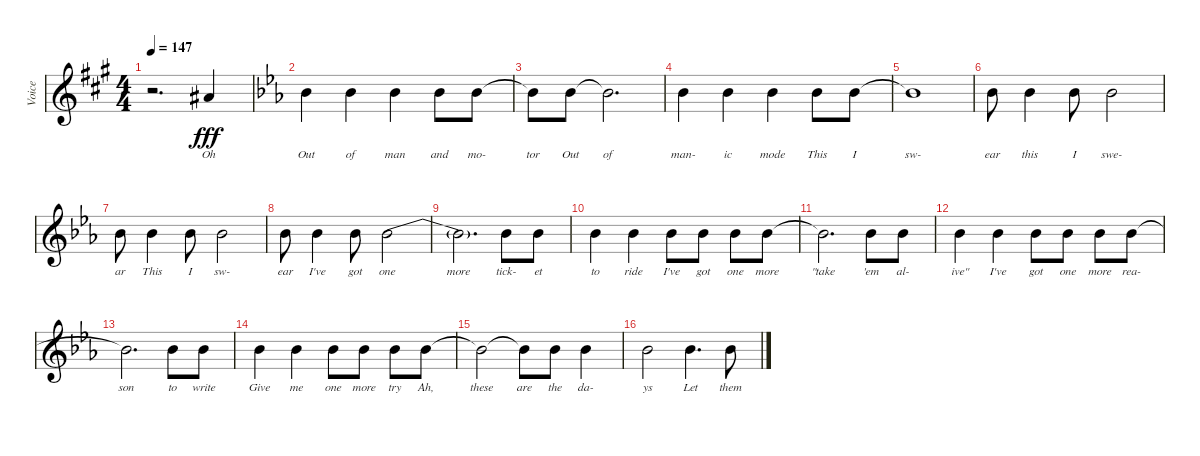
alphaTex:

\track ("Voice" "Voice") {instrument viola}
\staff {score}
\tuning (E4 B3 G3 D3 A2 E2 B1) {hide}
\ts (4 4)
\tempo 147
\clef g2
\ks a
r.2{d dy fff} 6.1.4{lyrics (0 "Oh") lyrics (1 "") lyrics (2 "") lyrics (3 "") lyrics (4 "")} |
\ks eb
6.1.4{lyrics (0 "Out") lyrics (1 "") lyrics (2 "") lyrics (3 "") lyrics (4 "")} 6.1.4{lyrics (0 "of") lyrics (1 "") lyrics (2 "") lyrics (3 "") lyrics (4 "")} 6.1.4{lyrics (0 "man") lyrics (1 "") lyrics (2 "") lyrics (3 "") lyrics (4 "")} 6.1.8{lyrics (0 "and") lyrics (1 "") lyrics (2 "") lyrics (3 "") lyrics (4 "")} 6.1.8{lyrics (0 "mo-") lyrics (1 "") lyrics (2 "") lyrics (3 "") lyrics (4 "")} |
6.1{t}.8{lyrics (0 "tor") lyrics (1 "") lyrics (2 "") lyrics (3 "") lyrics (4 "")} 6.1.8{lyrics (0 "Out") lyrics (1 "") lyrics (2 "") lyrics (3 "") lyrics (4 "")} 6.1{t}.2{d lyrics (0 "of") lyrics (1 "") lyrics (2 "") lyrics (3 "") lyrics (4 "")} |
6.1.4{lyrics (0 "man-") lyrics (1 "") lyrics (2 "") lyrics (3 "") lyrics (4 "")} 6.1.4{lyrics (0 "ic") lyrics (1 "") lyrics (2 "") lyrics (3 "") lyrics (4 "")} 6.1.4{lyrics (0 "mode") lyrics (1 "") lyrics (2 "") lyrics (3 "") lyrics (4 "")} 6.1.8{lyrics (0 "This") lyrics (1 "") lyrics (2 "") lyrics (3 "") lyrics (4 "")} 6.1.8{lyrics (0 "I") lyrics (1 "") lyrics (2 "") lyrics (3 "") lyrics (4 "")} |
6.1{t}.1{lyrics (0 "sw-") lyrics (1 "") lyrics (2 "") lyrics (3 "") lyrics (4 "")} |
6.1.8{lyrics (0 "ear") lyrics (1 "") lyrics (2 "") lyrics (3 "") lyrics (4 "")} 6.1.4{lyrics (0 "this") lyrics (1 "") lyrics (2 "") lyrics (3 "") lyrics (4 "")} 6.1.8{lyrics (0 "I") lyrics (1 "") lyrics (2 "") lyrics (3 "") lyrics (4 "")} 6.1.2{lyrics (0 "swe-") lyrics (1 "") lyrics (2 "") lyrics (3 "") lyrics (4 "")} |
6.1.8{lyrics (0 "ar") lyrics (1 "") lyrics (2 "") lyrics (3 "") lyrics (4 "")} 6.1.4{lyrics (0 "This") lyrics (1 "") lyrics (2 "") lyrics (3 "") lyrics (4 "")} 6.1.8{lyrics (0 "I") lyrics (1 "") lyrics (2 "") lyrics (3 "") lyrics (4 "")} 6.1.2{lyrics (0 "sw-") lyrics (1 "") lyrics (2 "") lyrics (3 "") lyrics (4 "")} |
6.1.8{lyrics (0 "ear") lyrics (1 "") lyrics (2 "") lyrics (3 "") lyrics (4 "")} 6.1.4{lyrics (0 "I've") lyrics (1 "") lyrics (2 "") lyrics (3 "") lyrics (4 "")} 6.1.8{lyrics (0 "got") lyrics (1 "") lyrics (2 "") lyrics (3 "") lyrics (4 "")} 6.1{be (custom 0 0 15 1 30 0 60 0)}.2{lyrics (0 "one") lyrics (1 "") lyrics (2 "") lyrics (3 "") lyrics (4 "")} |
6.1{t}.2{d lyrics (0 "more") lyrics (1 "") lyrics (2 "") lyrics (3 "") lyrics (4 "")} 6.1.8{lyrics (0 "tick-") lyrics (1 "") lyrics (2 "") lyrics (3 "") lyrics (4 "")} 6.1.8{lyrics (0 "et") lyrics (1 "") lyrics (2 "") lyrics (3 "") lyrics (4 "")} |
6.1.4{lyrics (0 "to") lyrics (1 "") lyrics (2 "") lyrics (3 "") lyrics (4 "")} 6.1.4{lyrics (0 "ride") lyrics (1 "") lyrics (2 "") lyrics (3 "") lyrics (4 "")} 6.1.8{lyrics (0 "I've") lyrics (1 "") lyrics (2 "") lyrics (3 "") lyrics (4 "")} 6.1.8{lyrics (0 "got") lyrics (1 "") lyrics (2 "") lyrics (3 "") lyrics (4 "")} 6.1.8{lyrics (0 "one") lyrics (1 "") lyrics (2 "") lyrics (3 "") lyrics (4 "")} 6.1.8{lyrics (0 "more") lyrics (1 "") lyrics (2 "") lyrics (3 "") lyrics (4 "")} |
6.1{t}.2{d lyrics (0 "\"take") lyrics (1 "") lyrics (2 "") lyrics (3 "") lyrics (4 "")} 6.1.8{lyrics (0 "'em") lyrics (1 "") lyrics (2 "") lyrics (3 "") lyrics (4 "")} 6.1.8{lyrics (0 "al-") lyrics (1 "") lyrics (2 "") lyrics (3 "") lyrics (4 "")} |
6.1.4{lyrics (0 "ive\"") lyrics (1 "") lyrics (2 "") lyrics (3 "") lyrics (4 "")} 6.1.4{lyrics (0 "I've") lyrics (1 "") lyrics (2 "") lyrics (3 "") lyrics (4 "")} 6.1.8{lyrics (0 "got") lyrics (1 "") lyrics (2 "") lyrics (3 "") lyrics (4 "")} 6.1.8{lyrics (0 "one") lyrics (1 "") lyrics (2 "") lyrics (3 "") lyrics (4 "")} 6.1.8{lyrics (0 "more") lyrics (1 "") lyrics (2 "") lyrics (3 "") lyrics (4 "")} 6.1.8{lyrics (0 "rea-") lyrics (1 "") lyrics (2 "") lyrics (3 "") lyrics (4 "")} |
6.1{t}.2{d lyrics (0 "son") lyrics (1 "") lyrics (2 "") lyrics (3 "") lyrics (4 "")} 6.1.8{lyrics (0 "to") lyrics (1 "") lyrics (2 "") lyrics (3 "") lyrics (4 "")} 6.1.8{lyrics (0 "write") lyrics (1 "") lyrics (2 "") lyrics (3 "") lyrics (4 "")} |
6.1.4{lyrics (0 "Give") lyrics (1 "") lyrics (2 "") lyrics (3 "") lyrics (4 "")} 6.1.4{lyrics (0 "me") lyrics (1 "") lyrics (2 "") lyrics (3 "") lyrics (4 "")} 6.1.8{lyrics (0 "one") lyrics (1 "") lyrics (2 "") lyrics (3 "") lyrics (4 "")} 6.1.8{lyrics (0 "more") lyrics (1 "") lyrics (2 "") lyrics (3 "") lyrics (4 "")} 6.1.8{lyrics (0 "try ") lyrics (1 "") lyrics (2 "") lyrics (3 "") lyrics (4 "")} 6.1.8{lyrics (0 "Ah,") lyrics (1 "") lyrics (2 "") lyrics (3 "") lyrics (4 "")} |
6.1{t}.2{lyrics (0 "these") lyrics (1 "") lyrics (2 "") lyrics (3 "") lyrics (4 "")} 6.1{t}.8{lyrics (0 "are") lyrics (1 "") lyrics (2 "") lyrics (3 "") lyrics (4 "")} 6.1.8{lyrics (0 "the") lyrics (1 "") lyrics (2 "") lyrics (3 "") lyrics (4 "")} 6.1.4{lyrics (0 "da-") lyrics (1 "") lyrics (2 "") lyrics (3 "") lyrics (4 "")} |
6.1.2{lyrics (0 "ys") lyrics (1 "") lyrics (2 "") lyrics (3 "") lyrics (4 "")} 6.1.4{d lyrics (0 "Let") lyrics (1 "") lyrics (2 "") lyrics (3 "") lyrics (4 "")} 6.1.8{lyrics (0 "them") lyrics (1 "") lyrics (2 "") lyrics (3 "") lyrics (4 "")}
